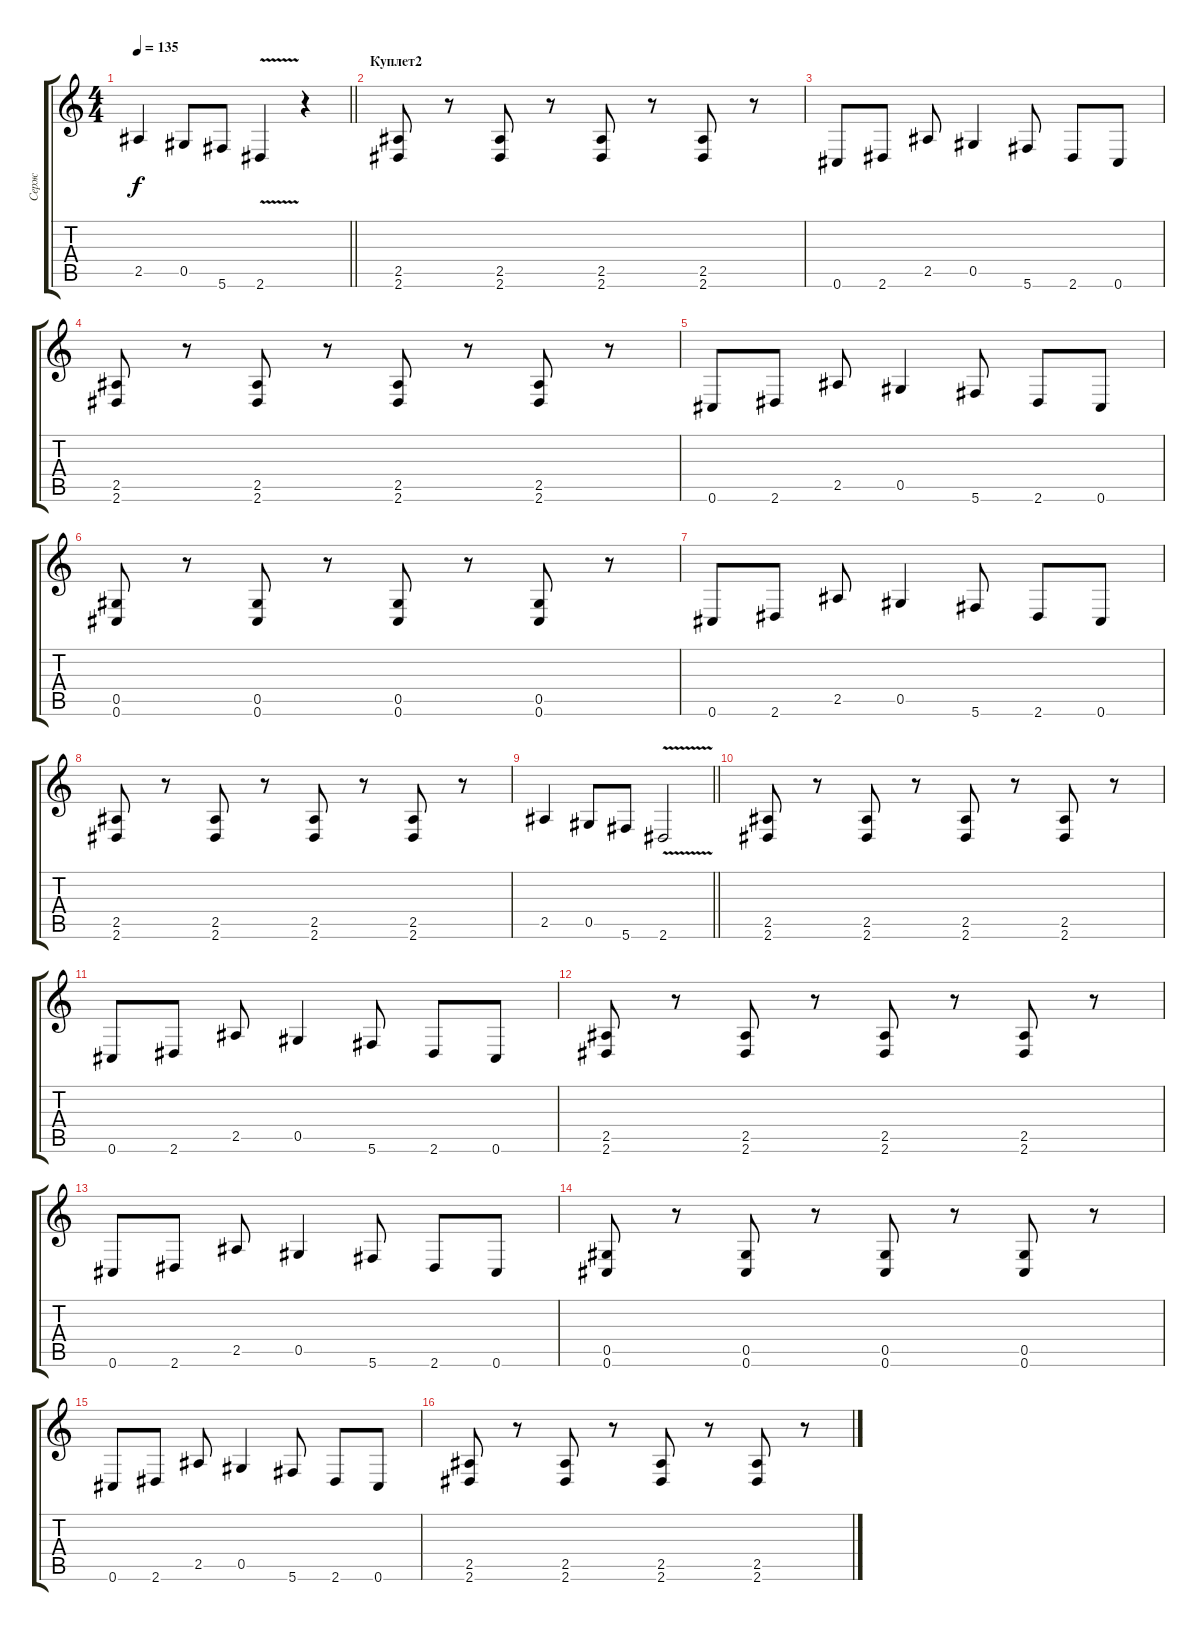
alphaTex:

\track ("Серж" "Серж") {instrument overdrivenguitar}
\staff {score tabs}
\tuning (E4 B3 G3 D3 Ab2 Db2) {hide}
\ts (4 4)
\tempo 135
\clef g2
\barLineRight lightlight
\ks c
2.5.4{dy f} 0.5.8 5.6.8 2.6{v}.4 r.4 |
\section ("" "Куплет2")
(2.5 2.6).8 r.8 (2.5 2.6).8 r.8 (2.5 2.6).8 r.8 (2.5 2.6).8 r.8 |
0.6.8 2.6.8 2.5.8 0.5.4 5.6.8 2.6.8 0.6.8 |
(2.5 2.6).8 r.8 (2.5 2.6).8 r.8 (2.5 2.6).8 r.8 (2.5 2.6).8 r.8 |
0.6.8 2.6.8 2.5.8 0.5.4 5.6.8 2.6.8 0.6.8 |
(0.5 0.6).8 r.8 (0.5 0.6).8 r.8 (0.5 0.6).8 r.8 (0.5 0.6).8 r.8 |
0.6.8 2.6.8 2.5.8 0.5.4 5.6.8 2.6.8 0.6.8 |
(2.5 2.6).8 r.8 (2.5 2.6).8 r.8 (2.5 2.6).8 r.8 (2.5 2.6).8 r.8 |
\barLineRight lightlight
2.5.4 0.5.8 5.6.8 2.6{v}.2 |
(2.5 2.6).8 r.8 (2.5 2.6).8 r.8 (2.5 2.6).8 r.8 (2.5 2.6).8 r.8 |
0.6.8 2.6.8 2.5.8 0.5.4 5.6.8 2.6.8 0.6.8 |
(2.5 2.6).8 r.8 (2.5 2.6).8 r.8 (2.5 2.6).8 r.8 (2.5 2.6).8 r.8 |
0.6.8 2.6.8 2.5.8 0.5.4 5.6.8 2.6.8 0.6.8 |
(0.5 0.6).8 r.8 (0.5 0.6).8 r.8 (0.5 0.6).8 r.8 (0.5 0.6).8 r.8 |
0.6.8 2.6.8 2.5.8 0.5.4 5.6.8 2.6.8 0.6.8 |
(2.5 2.6).8 r.8 (2.5 2.6).8 r.8 (2.5 2.6).8 r.8 (2.5 2.6).8 r.8
